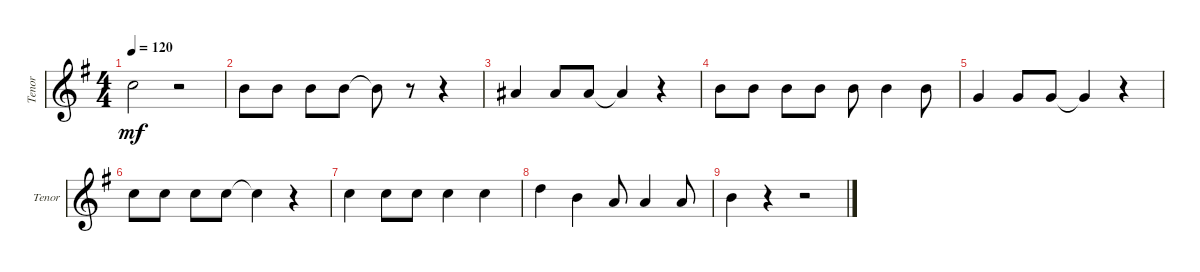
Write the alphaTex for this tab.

\defaultSystemsLayout 4
\bracketExtendMode groupsimilarinstruments
\singleTrackTrackNamePolicy allsystems
\multiTrackTrackNamePolicy allsystems
\otherSystemsTrackNameOrientation horizontal
\track ("Tenor" "Tenor") {instrument acousticguitarsteel}
\staff {score}
\tuning (E4 B3 G3 D3 A2 E2)
\ts (4 4)
\tempo 120
\clef g2
\scale
0.333333
\ks g
1.2.2{dy mf} r.2 |
\scale
0.333333 9.4.8 0.2.8 0.2.8 0.2.8 0.2{t}.8 r.8 r.4 |
\scale
0.333333 3.3.4 3.3.8 3.3.8 3.3{t}.4 r.4 |
\scale
0.333333 9.4.8 9.4.8 9.4.8 9.4.8 0.2.8 0.2.4 0.2.8 |
\scale
0.333333 0.3.4 0.3.8 0.3.8 0.3{t}.4 r.4 |
\scale
0.333333 1.2.8 1.2.8 1.2.8 1.2.8 1.2{t}.4 r.4 |
\scale
0.333333 1.2.4 1.2.8 1.2.8 1.2.4 1.2.4 |
\scale
0.333333 7.3.4 0.2.4 7.4.8 7.4.4 7.4.8 |
0.2.4 r.4 r.2
